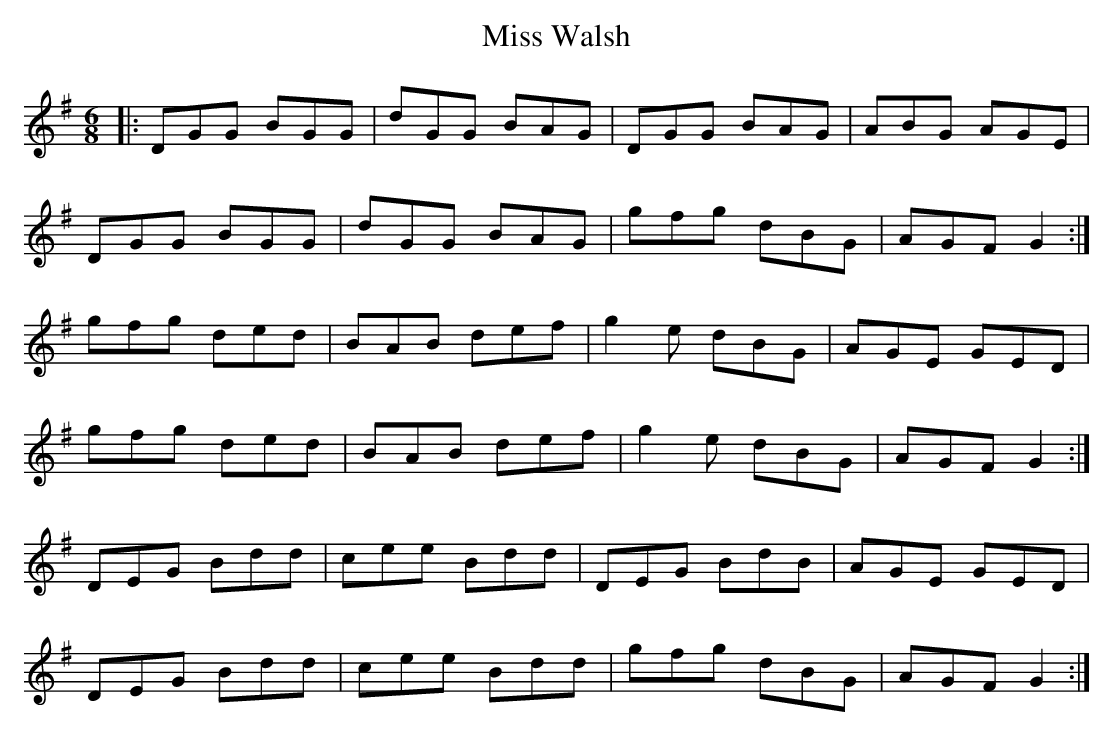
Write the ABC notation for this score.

X:1
T: Miss Walsh
M: 6/8
L: 1/8
K: Gmaj
|:DGG BGG|dGG BAG|DGG BAG|ABG AGE|
DGG BGG|dGG BAG|gfg dBG|AGF G2:|
gfg ded|BAB def|g2 e dBG|AGE GED|
gfg ded|BAB def|g2 e dBG|AGF G2:|
DEG Bdd|cee Bdd|DEG BdB|AGE GED|
DEG Bdd|cee Bdd|gfg dBG|AGF G2:|
